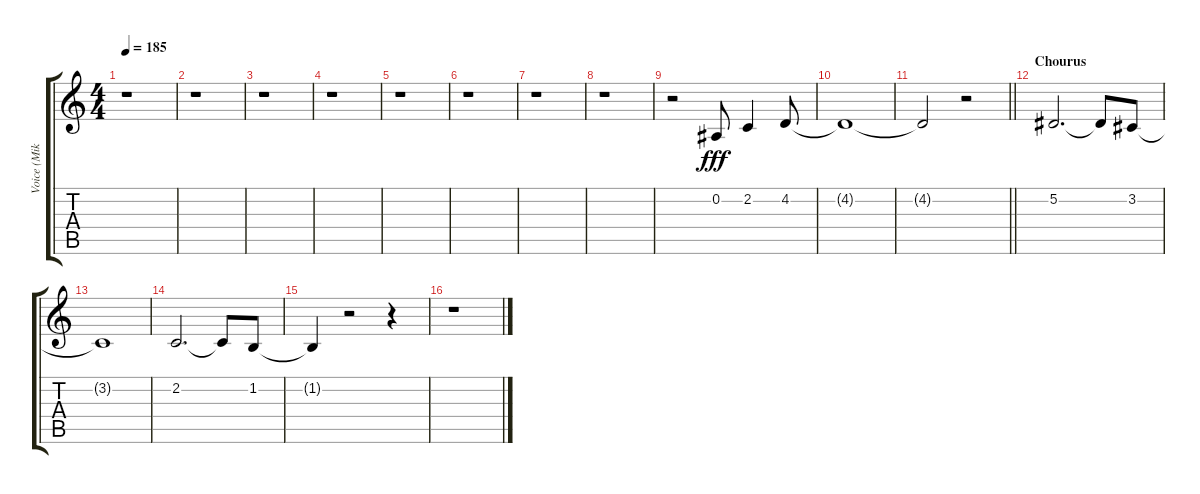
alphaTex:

\track ("Voice (Mike)" "Voice (Mik") {instrument lead6voice}
\staff {score tabs}
\tuning (Eb4 Bb3 Gb3 Db3 Ab2 Eb2) {hide}
\ts (4 4)
\tempo 185
\clef g2
\ks c
r.1{dy fff} |
r.1 |
r.1 |
r.1 |
r.1 |
r.1 |
r.1 |
r.1 |
r.2 0.2.8 2.2.4 4.2.8 |
4.2{t}.1 |
\barLineRight lightlight
4.2{t}.2 r.2 |
\section ("" "Chourus")
5.2.2{d} 5.2{t}.8 3.2.8 |
3.2{t}.1 |
2.2.2{d} 2.2{t}.8 1.2.8 |
1.2{t}.4 r.2 r.4 |
r.1
